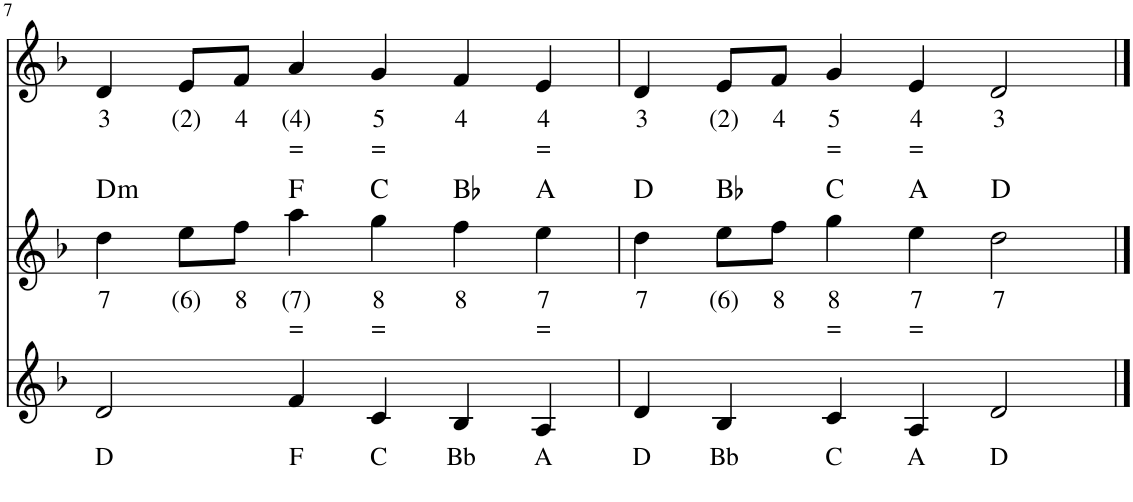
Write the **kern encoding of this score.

**kern	**text	**kern	**text	**text	**harte	**kern	**text	**text
*part3	*part3	*part2	*part2	*part2	*part2	*part1	*part1	*part1
*staff3	*staff3	*staff2	*staff2	*staff2	*	*staff1	*staff1	*staff1
*I"Stem	*	*I"Stem	*	*	*	*I"Stem	*	*
!!LO:PB:g=z
*clefG2	*	*clefG2	*	*	*	*clefG2	*	*
*k[b-]	*	*k[b-]	*	*	*	*k[b-]	*	*
*M6/4	*	*M6/4	*	*	*	*M6/4	*	*
=7	=7	=7	=7	=7	=7	=7	=7	=7
!	!LO:LY:b	!	!LO:LY:b	!	!LO:H:kt=m	!	!LO:LY:b	!
2d/	D	4dd\	7	.	D:min	4d/	3	.
!	!	!	!LO:LY:b	!	!	!	!LO:LY:b	!
.	.	8ee\L	(6)	.	.	8e/L	(2)	.
!	!	!	!LO:LY:b	!	!	!	!LO:LY:b	!
.	.	8ff\J	8	.	.	8f/J	4	.
!	!LO:LY:b	!	!LO:LY:b	!LO:LY:b	!	!	!LO:LY:b	!LO:LY:b
4f/	F	4aa\	(7)	=	F:maj	4a/	(4)	=
!	!LO:LY:b	!	!LO:LY:b	!LO:LY:b	!	!	!LO:LY:b	!LO:LY:b
4c/	C	4gg\	8	=	C:maj	4g/	5	=
!	!LO:LY:b	!	!LO:LY:b	!	!	!	!LO:LY:b	!
4B-/	Bb	4ff\	8	.	Bb:maj	4f/	4	.
!	!LO:LY:b	!	!LO:LY:b	!LO:LY:b	!	!	!LO:LY:b	!LO:LY:b
4A/	A	4ee\	7	=	A:maj	4e/	4	=
=8	=8	=8	=8	=8	=8	=8	=8	=8
!	!LO:LY:b	!	!LO:LY:b	!	!	!	!LO:LY:b	!
4d/	D	4dd\	7	.	D:maj	4d/	3	.
!	!LO:LY:b	!	!LO:LY:b	!	!	!	!LO:LY:b	!
4B-/	Bb	8ee\L	(6)	.	Bb:maj	8e/L	(2)	.
!	!	!	!LO:LY:b	!	!	!	!LO:LY:b	!
.	.	8ff\J	8	.	.	8f/J	4	.
!	!LO:LY:b	!	!LO:LY:b	!LO:LY:b	!	!	!LO:LY:b	!LO:LY:b
4c/	C	4gg\	8	=	C:maj	4g/	5	=
!	!LO:LY:b	!	!LO:LY:b	!LO:LY:b	!	!	!LO:LY:b	!LO:LY:b
4A/	A	4ee\	7	=	A:maj	4e/	4	=
!	!LO:LY:b	!	!LO:LY:b	!	!	!	!LO:LY:b	!
2d/	D	2dd\	7	.	D:maj	2d/	3	.
==	==	==	==	==	==	==	==	==
*-	*-	*-	*-	*-	*-	*-	*-	*-
